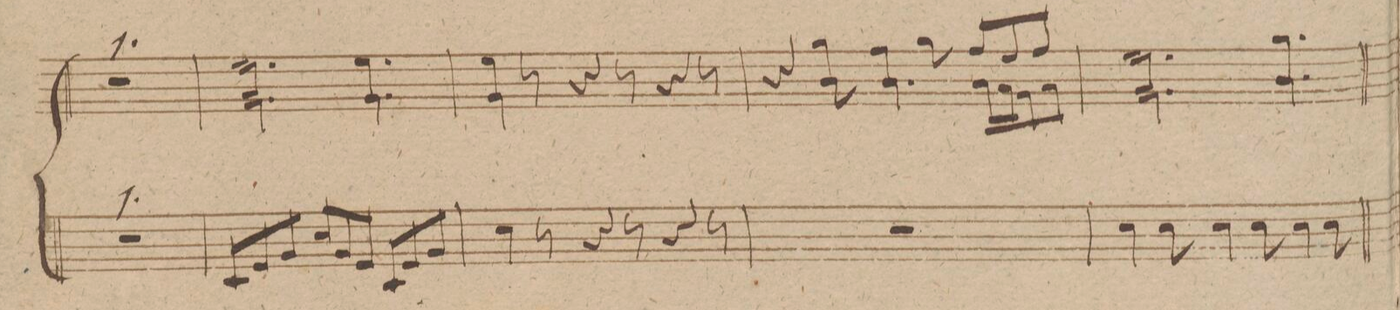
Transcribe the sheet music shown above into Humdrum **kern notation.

**kern
*I"Organo.
*clefF4
*k[f#]
*M9/8
8%9r
=60
8EE/L
8GG/
8BB/J
8E/L
8BB/
8GG/J
8EE/L
8GG/
8BB/J
=61
4E\
8r
4r
8r
4r
8r
=62
8%9r
=63
*-
